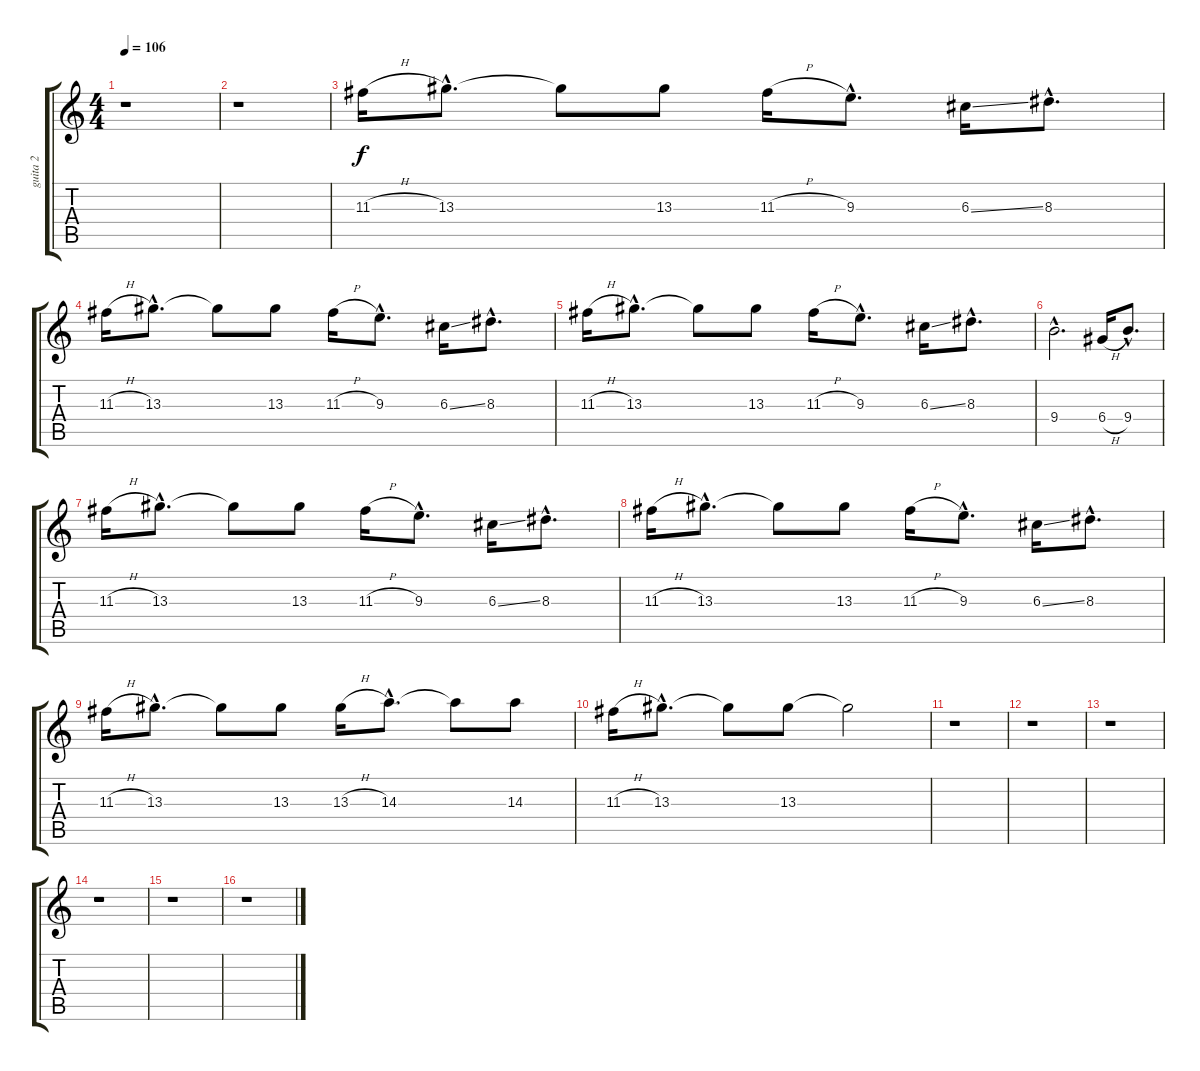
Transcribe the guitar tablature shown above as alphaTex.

\track ("guita 2" "guita 2") {instrument electricguitarclean}
\staff {score tabs}
\tuning (E4 B3 G3 D3 A2 E2) {hide}
\ts (4 4)
\tempo 106
\clef g2
\ks c
r.1{dy f} |
r.1 |
11.3{h}.16 13.3{hac}.8{d} 13.3{t}.8 13.3.8 11.3{h}.16 9.3{hac}.8{d} 6.3{ss}.16 8.3{hac}.8{d} |
11.3{h}.16 13.3{hac}.8{d} 13.3{t}.8 13.3.8 11.3{h}.16 9.3{hac}.8{d} 6.3{ss}.16 8.3{hac}.8{d} |
11.3{h}.16 13.3{hac}.8{d} 13.3{t}.8 13.3.8 11.3{h}.16 9.3{hac}.8{d} 6.3{ss}.16 8.3{hac}.8{d} |
9.4{hac}.2{d} 6.4{h}.16 9.4{hac}.8{d} |
11.3{h}.16 13.3{hac}.8{d} 13.3{t}.8 13.3.8 11.3{h}.16 9.3{hac}.8{d} 6.3{ss}.16 8.3{hac}.8{d} |
11.3{h}.16 13.3{hac}.8{d} 13.3{t}.8 13.3.8 11.3{h}.16 9.3{hac}.8{d} 6.3{ss}.16 8.3{hac}.8{d} |
11.3{h}.16 13.3{hac}.8{d} 13.3{t}.8 13.3.8 13.3{h}.16 14.3{hac}.8{d} 14.3{t}.8 14.3.8 |
11.3{h}.16 13.3{hac}.8{d} 13.3{t}.8 13.3.8 13.3{t}.2 |
r.1 |
r.1 |
r.1 |
r.1 |
r.1 |
r.1
